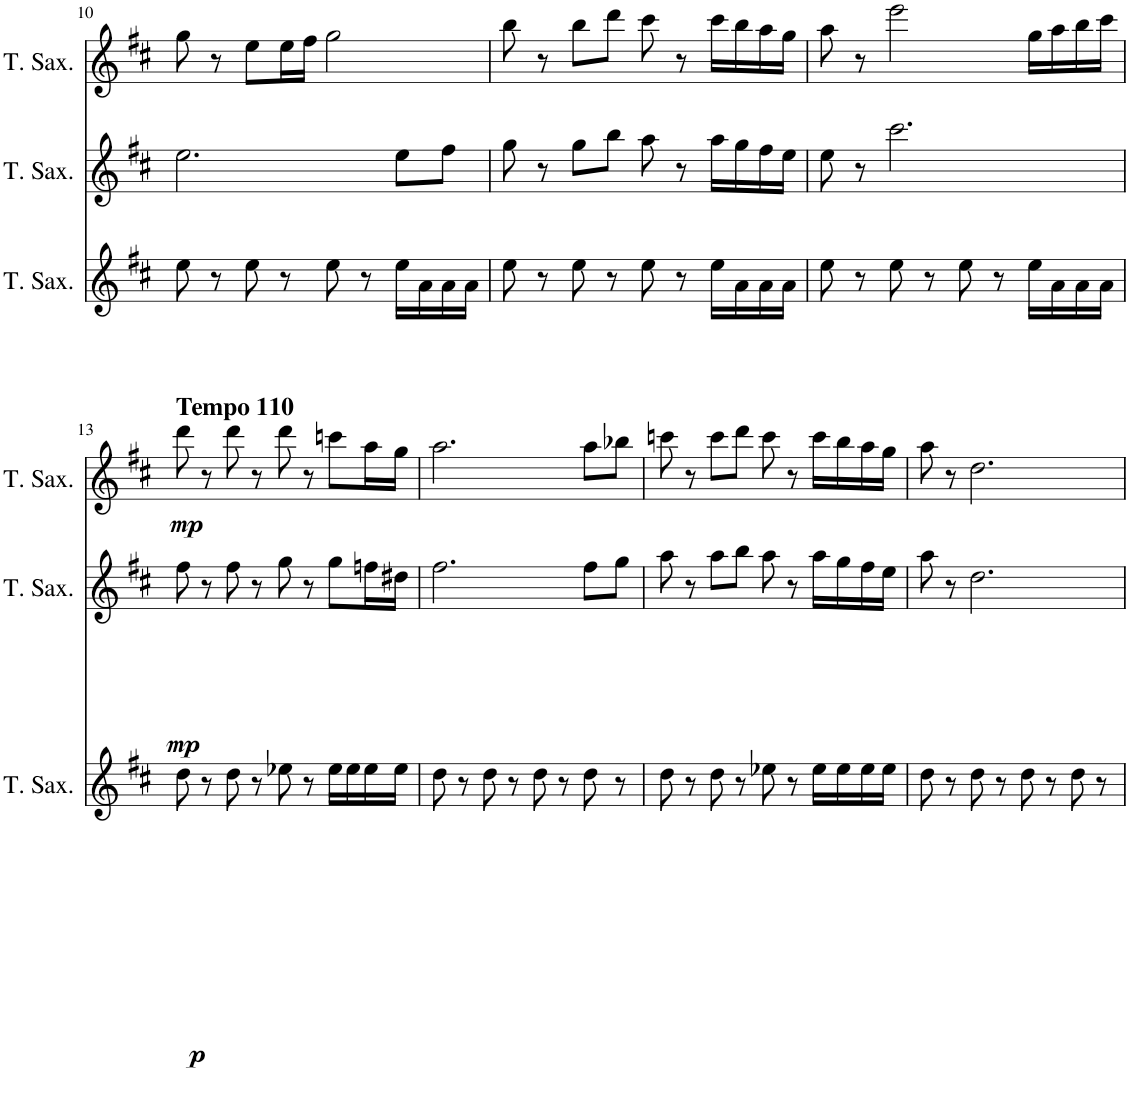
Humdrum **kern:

**kern	**dynam	**kern	**dynam	**kern	**dynam
*part3	*part3	*part2	*part2	*part1	*part1
*staff3	*staff3	*staff2	*staff2	*staff1	*staff1
*I"Tenor Saxophone	*	*I"Tenor Saxophone	*	*I"Tenor Saxophone	*
*I'T. Sax.	*	*I'T. Sax.	*	*I'T. Sax.	*
!!LO:PB:g=z
*clefG2	*	*clefG2	*	*clefG2	*
*Trd8c14	*	*Trd8c14	*	*Trd8c14	*
*k[f#c#]	*	*k[f#c#]	*	*k[f#c#]	*
*M4/4	*	*M4/4	*	*M4/4	*
=10	=10	=10	=10	=10	=10
8ee\	.	2.ee\	.	8gg\	.
8r	.	.	.	8r	.
8ee\	.	.	.	8ee\L	.
8r	.	.	.	16ee\L	.
.	.	.	.	16ff#\JJ	.
8ee\	.	.	.	2gg\	.
8r	.	.	.	.	.
16ee\LL	.	8ee\L	.	.	.
16a\	.	.	.	.	.
16a\	.	8ff#\J	.	.	.
16a\JJ	.	.	.	.	.
=11	=11	=11	=11	=11	=11
8ee\	.	8gg\	.	8bb\	.
8r	.	8r	.	8r	.
8ee\	.	8gg\L	.	8bb\L	.
8r	.	8bb\J	.	8ddd\J	.
8ee\	.	8aa\	.	8ccc#\	.
8r	.	8r	.	8r	.
16ee\LL	.	16aa\LL	.	16ccc#\LL	.
16a\	.	16gg\	.	16bb\	.
16a\	.	16ff#\	.	16aa\	.
16a\JJ	.	16ee\JJ	.	16gg\JJ	.
=12	=12	=12	=12	=12	=12
8ee\	.	8ee\	.	8aa\	.
8r	.	8r	.	8r	.
8ee\	.	2.ccc#\	.	2eee\	.
8r	.	.	.	.	.
8ee\	.	.	.	.	.
8r	.	.	.	.	.
16ee\LL	.	.	.	16gg\LL	.
16a\	.	.	.	16aa\	.
16a\	.	.	.	16bb\	.
16a\JJ	.	.	.	16ccc#\JJ	.
!!LO:LB:g=z
=13	=13	=13	=13	=13	=13
!	!	!	!	!LO:TX:a:B:t=Tempo 110	!
!	!LO:DY:b	!	!LO:DY:b	!	!LO:DY:b
8dd\	p	8ff#\	mp	8ddd\	mp
8r	.	8r	.	8r	.
8dd\	.	8ff#\	.	8ddd\	.
8r	.	8r	.	8r	.
8ee-X\	.	8gg\	.	8ddd\	.
8r	.	8r	.	8r	.
16ee-\LL	.	8gg\L	.	8cccn\L	.
16ee-\	.	.	.	.	.
16ee-\	.	16ffn\L	.	16aa\L	.
16ee-\JJ	.	16dd#X\JJ	.	16gg\JJ	.
=14	=14	=14	=14	=14	=14
8dd\	.	2.ff#\	.	2.aa\	.
8r	.	.	.	.	.
8dd\	.	.	.	.	.
8r	.	.	.	.	.
8dd\	.	.	.	.	.
8r	.	.	.	.	.
8dd\	.	8ff#\L	.	8aa\L	.
8r	.	8gg\J	.	8bb-X\J	.
=15	=15	=15	=15	=15	=15
8dd\	.	8aa\	.	8cccn\	.
8r	.	8r	.	8r	.
8dd\	.	8aa\L	.	8ccc\L	.
8r	.	8bb\J	.	8ddd\J	.
8ee-X\	.	8aa\	.	8ccc\	.
8r	.	8r	.	8r	.
16ee-\LL	.	16aa\LL	.	16ccc\LL	.
16ee-\	.	16gg\	.	16bb\	.
16ee-\	.	16ff#\	.	16aa\	.
16ee-\JJ	.	16ee\JJ	.	16gg\JJ	.
=16	=16	=16	=16	=16	=16
8dd\	.	8aa\	.	8aa\	.
8r	.	8r	.	8r	.
8dd\	.	2.dd\	.	2.dd\	.
8r	.	.	.	.	.
8dd\	.	.	.	.	.
8r	.	.	.	.	.
8dd\	.	.	.	.	.
8r	.	.	.	.	.
=	=	=	=	=	=
*-	*-	*-	*-	*-	*-
